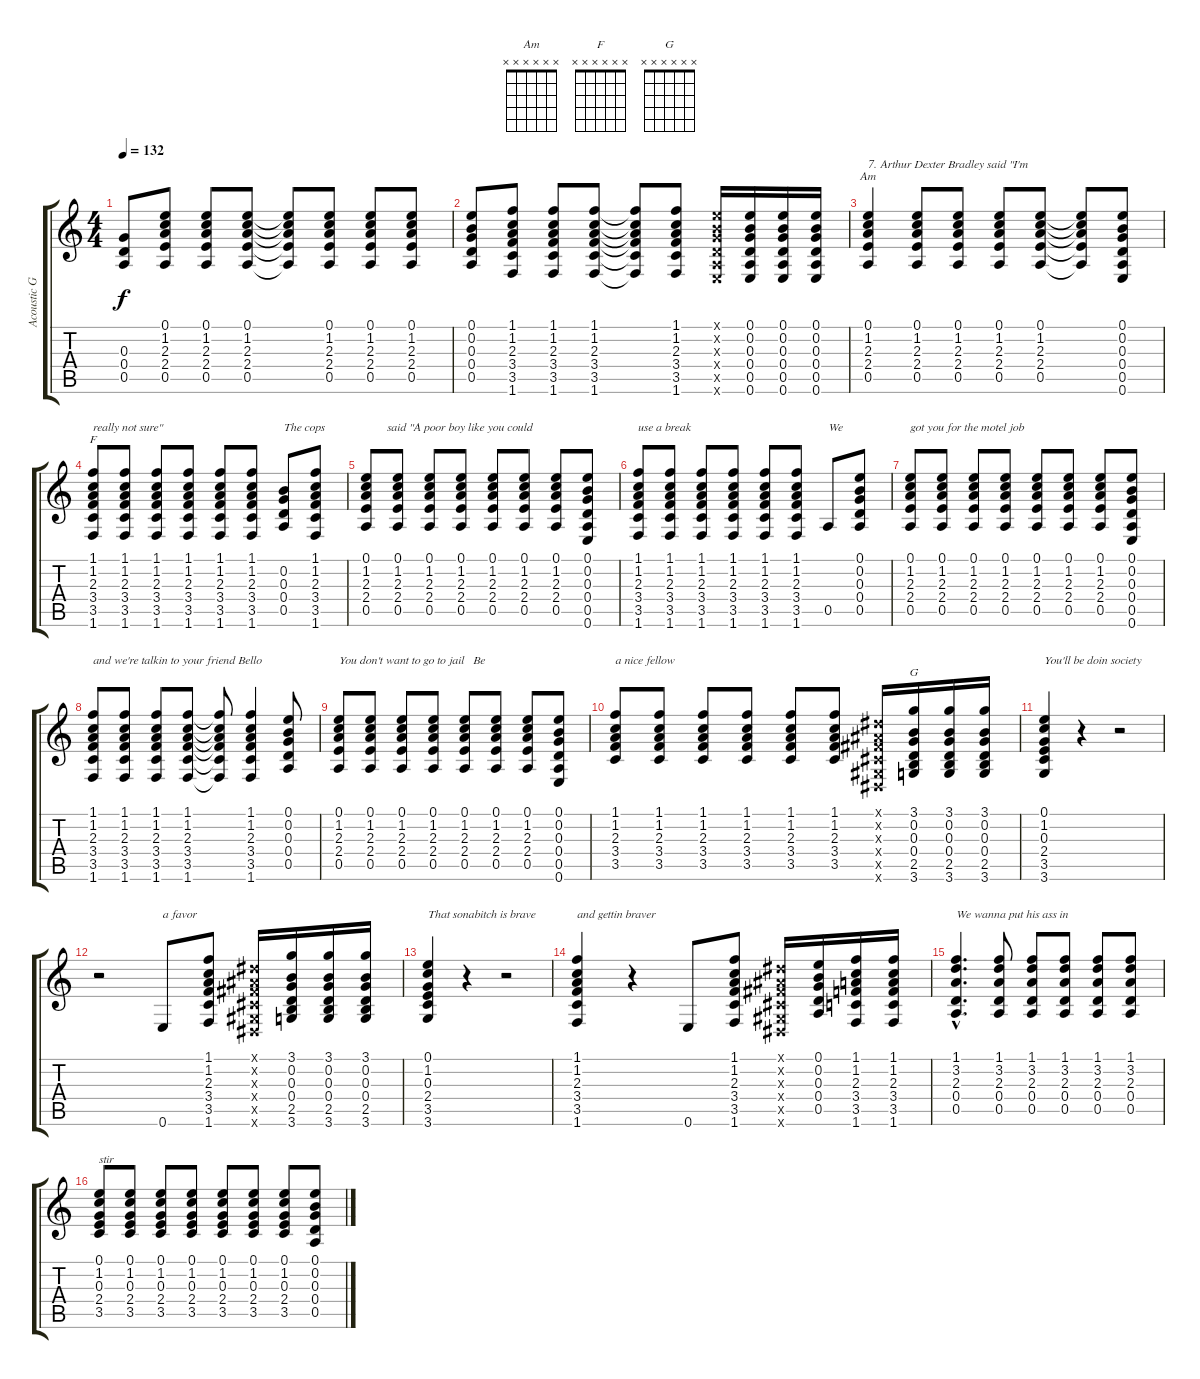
\track ("Acoustic Guitar" "Acoustic G") {instrument acousticguitarsteel}
\staff {score tabs}
\tuning (E4 B3 G3 D3 A2 E2) {hide}
\chord ("Am" x x x x x x) {firstfret 0}
\chord ("F" x x x x x x) {firstfret 0}
\chord ("G" x x x x x x) {firstfret 0}
\ts (4 4)
\tempo 132
\clef g2
\ks c
(0.3 0.4 0.5).8{dy f} (0.1 1.2 2.3 2.4 0.5).8 (0.1 1.2 2.3 2.4 0.5).8 (0.1 1.2 2.3 2.4 0.5).8 (0.1{t} 1.2{t} 2.3{t} 2.4{t} 0.5{t}).8 (0.1 1.2 2.3 2.4 0.5).8 (0.1 1.2 2.3 2.4 0.5).8 (0.1 1.2 2.3 2.4 0.5).8 |
(0.1 0.2 0.3 0.4 0.5).8 (1.1 1.2 2.3 3.4 3.5 1.6).8 (1.1 1.2 2.3 3.4 3.5 1.6).8 (1.1 1.2 2.3 3.4 3.5 1.6).8 (1.1{t} 1.2{t} 2.3{t} 3.4{t} 3.5{t} 1.6{t}).8 (1.1 1.2 2.3 3.4 3.5 1.6).8 (0.1{x} 0.2{x} 0.3{x} 0.4{x} 0.5{x} 0.6{x}).16 (0.1 0.2 0.3 0.4 0.5 0.6).16 (0.1 0.2 0.3 0.4 0.5 0.6).16 (0.1 0.2 0.3 0.4 0.5 0.6).16 |
(0.1 1.2 2.3 2.4 0.5).4{ch "Am" txt "7. Arthur Dexter Bradley said \"I'm"} (0.1 1.2 2.3 2.4 0.5).8 (0.1 1.2 2.3 2.4 0.5).8 (0.1 1.2 2.3 2.4 0.5).8 (0.1 1.2 2.3 2.4 0.5).8 (0.1{t} 1.2{t} 2.3{t} 2.4{t} 0.5{t}).8 (0.1 0.2 0.3 0.4 0.5 0.6).8 |
(1.1 1.2 2.3 3.4 3.5 1.6).8{ch "F" txt "really not sure\""} (1.1 1.2 2.3 3.4 3.5 1.6).8 (1.1 1.2 2.3 3.4 3.5 1.6).8 (1.1 1.2 2.3 3.4 3.5 1.6).8 (1.1 1.2 2.3 3.4 3.5 1.6).8 (1.1 1.2 2.3 3.4 3.5 1.6).8 (0.2 0.3 0.4 0.5).8{txt "The cops"} (1.1 1.2 2.3 3.4 3.5 1.6).8 |
(0.1 1.2 2.3 2.4 0.5).8{txt "       said \"A poor boy like you could"} (0.1 1.2 2.3 2.4 0.5).8 (0.1 1.2 2.3 2.4 0.5).8 (0.1 1.2 2.3 2.4 0.5).8 (0.1 1.2 2.3 2.4 0.5).8 (0.1 1.2 2.3 2.4 0.5).8 (0.1 1.2 2.3 2.4 0.5).8 (0.1 0.2 0.3 0.4 0.5 0.6).8 |
(1.1 1.2 2.3 3.4 3.5 1.6).8{txt "use a break"} (1.1 1.2 2.3 3.4 3.5 1.6).8 (1.1 1.2 2.3 3.4 3.5 1.6).8 (1.1 1.2 2.3 3.4 3.5 1.6).8 (1.1 1.2 2.3 3.4 3.5 1.6).8 (1.1 1.2 2.3 3.4 3.5 1.6).8 0.5.8{txt "We"} (0.1 0.2 0.3 0.4 0.5).8 |
(0.1 1.2 2.3 2.4 0.5).8{txt "got you for the motel job"} (0.1 1.2 2.3 2.4 0.5).8 (0.1 1.2 2.3 2.4 0.5).8 (0.1 1.2 2.3 2.4 0.5).8 (0.1 1.2 2.3 2.4 0.5).8 (0.1 1.2 2.3 2.4 0.5).8 (0.1 1.2 2.3 2.4 0.5).8 (0.1 0.2 0.3 0.4 0.5 0.6).8 |
(1.1 1.2 2.3 3.4 3.5 1.6).8{txt "and we're talkin to your friend Bello"} (1.1 1.2 2.3 3.4 3.5 1.6).8 (1.1 1.2 2.3 3.4 3.5 1.6).8 (1.1 1.2 2.3 3.4 3.5 1.6).8 (1.1{t} 1.2{t} 2.3{t} 3.4{t} 3.5{t} 1.6{t}).8 (1.1 1.2 2.3 3.4 3.5 1.6).4 (0.1 0.2 0.3 0.4 0.5).8 |
(0.1 1.2 2.3 2.4 0.5).8{txt "You don't want to go to jail   Be"} (0.1 1.2 2.3 2.4 0.5).8 (0.1 1.2 2.3 2.4 0.5).8 (0.1 1.2 2.3 2.4 0.5).8 (0.1 1.2 2.3 2.4 0.5).8 (0.1 1.2 2.3 2.4 0.5).8 (0.1 1.2 2.3 2.4 0.5).8 (0.1 0.2 0.3 0.4 0.5 0.6).8 |
(1.1 1.2 2.3 3.4 3.5).8{txt "a nice fellow"} (1.1 1.2 2.3 3.4 3.5).8 (1.1 1.2 2.3 3.4 3.5).8 (1.1 1.2 2.3 3.4 3.5).8 (1.1 1.2 2.3 3.4 3.5).8 (1.1 1.2 2.3 3.4 3.5).8 (-1.1{x} -1.2{x} -1.3{x} -1.4{x} -1.5{x} -1.6{x}).16 (3.1 0.2 0.3 0.4 2.5 3.6).16{ch "G"} (3.1 0.2 0.3 0.4 2.5 3.6).16 (3.1 0.2 0.3 0.4 2.5 3.6).16 |
(0.1 1.2 0.3 2.4 3.5 3.6).4{txt "You'll be doin society "} r.4 r.2 |
r.2 0.6.8{txt "a favor"} (1.1 1.2 2.3 3.4 3.5 1.6).8 (-1.1{x} -1.2{x} -1.3{x} -1.4{x} -1.5{x} -1.6{x}).16 (3.1 0.2 0.3 0.4 2.5 3.6).16 (3.1 0.2 0.3 0.4 2.5 3.6).16 (3.1 0.2 0.3 0.4 2.5 3.6).16 |
(0.1 1.2 0.3 2.4 3.5 3.6).4{txt "That sonabitch is brave"} r.4 r.2 |
(1.1 1.2 2.3 3.4 3.5 1.6).4{txt "and gettin braver"} r.4 0.6.8 (1.1 1.2 2.3 3.4 3.5 1.6).8 (-1.1{x} -1.2{x} -1.3{x} -1.4{x} -1.5{x} -1.6{x}).16 (0.1 0.2 0.3 0.4 0.5).16 (1.1 1.2 2.3 3.4 3.5 1.6).16 (1.1 1.2 2.3 3.4 3.5 1.6).16 |
(1.1{hac} 3.2{hac} 2.3{hac} 0.4{hac} 0.5{hac}).4{d txt "We wanna put his ass in "} (1.1 3.2 2.3 0.4 0.5).8 (1.1 3.2 2.3 0.4 0.5).8 (1.1 3.2 2.3 0.4 0.5).8 (1.1 3.2 2.3 0.4 0.5).8 (1.1 3.2 2.3 0.4 0.5).8 |
(0.1 1.2 0.3 2.4 3.5).8{txt "stir"} (0.1 1.2 0.3 2.4 3.5).8 (0.1 1.2 0.3 2.4 3.5).8 (0.1 1.2 0.3 2.4 3.5).8 (0.1 1.2 0.3 2.4 3.5).8 (0.1 1.2 0.3 2.4 3.5).8 (0.1 1.2 0.3 2.4 3.5).8 (0.1 0.2 0.3 0.4 0.5).8
